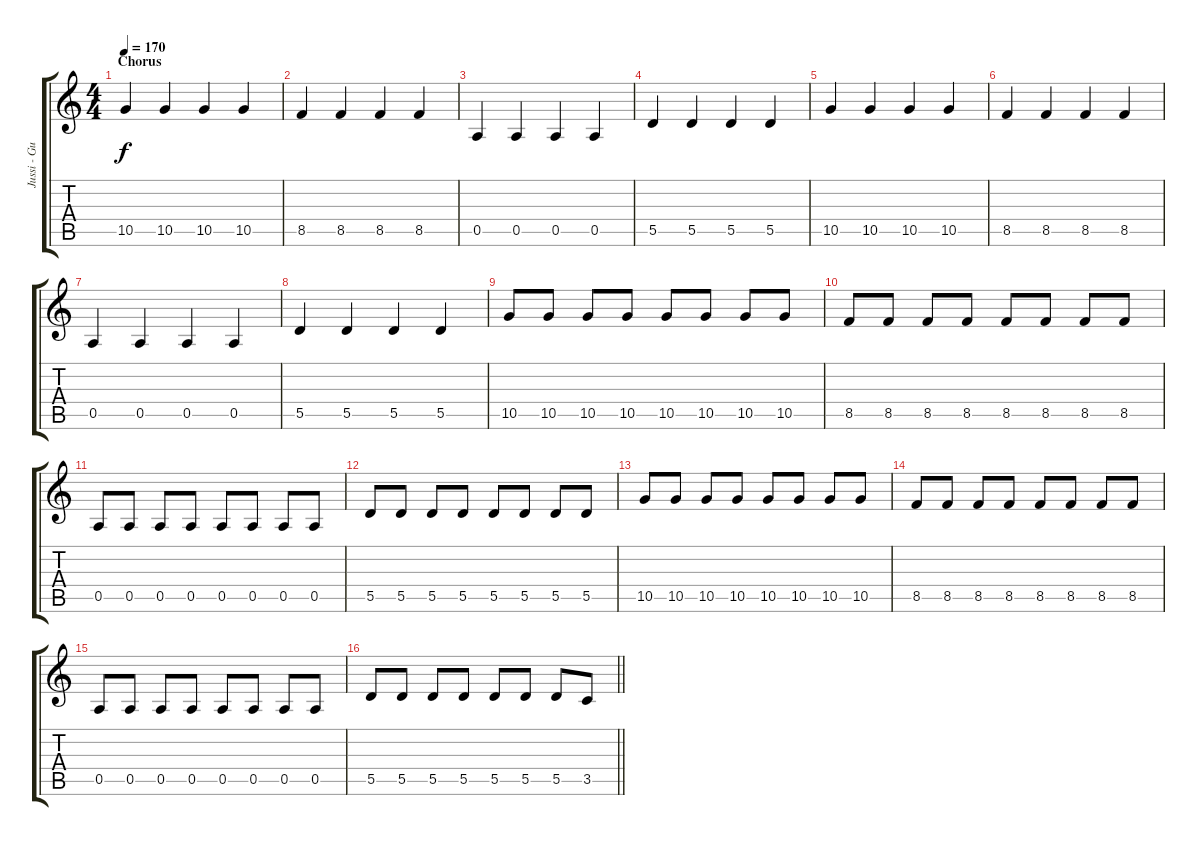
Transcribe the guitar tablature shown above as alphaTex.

\track ("Jussi - Guitar" "Jussi - Gu") {instrument overdrivenguitar}
\staff {score tabs}
\tuning (E4 B3 G3 D3 A2 D2) {hide}
\ts (4 4)
\section ("" "Chorus")
\tempo 170
\clef g2
\ks c
10.5.4{dy f} 10.5.4 10.5.4 10.5.4 |
8.5.4 8.5.4 8.5.4 8.5.4 |
0.5.4 0.5.4 0.5.4 0.5.4 |
5.5.4 5.5.4 5.5.4 5.5.4 |
10.5.4 10.5.4 10.5.4 10.5.4 |
8.5.4 8.5.4 8.5.4 8.5.4 |
0.5.4 0.5.4 0.5.4 0.5.4 |
5.5.4 5.5.4 5.5.4 5.5.4 |
10.5.8 10.5.8 10.5.8 10.5.8 10.5.8 10.5.8 10.5.8 10.5.8 |
8.5.8 8.5.8 8.5.8 8.5.8 8.5.8 8.5.8 8.5.8 8.5.8 |
0.5.8 0.5.8 0.5.8 0.5.8 0.5.8 0.5.8 0.5.8 0.5.8 |
5.5.8 5.5.8 5.5.8 5.5.8 5.5.8 5.5.8 5.5.8 5.5.8 |
10.5.8 10.5.8 10.5.8 10.5.8 10.5.8 10.5.8 10.5.8 10.5.8 |
8.5.8 8.5.8 8.5.8 8.5.8 8.5.8 8.5.8 8.5.8 8.5.8 |
0.5.8 0.5.8 0.5.8 0.5.8 0.5.8 0.5.8 0.5.8 0.5.8 |
\barLineRight lightlight
5.5.8 5.5.8 5.5.8 5.5.8 5.5.8 5.5.8 5.5.8 3.5.8
